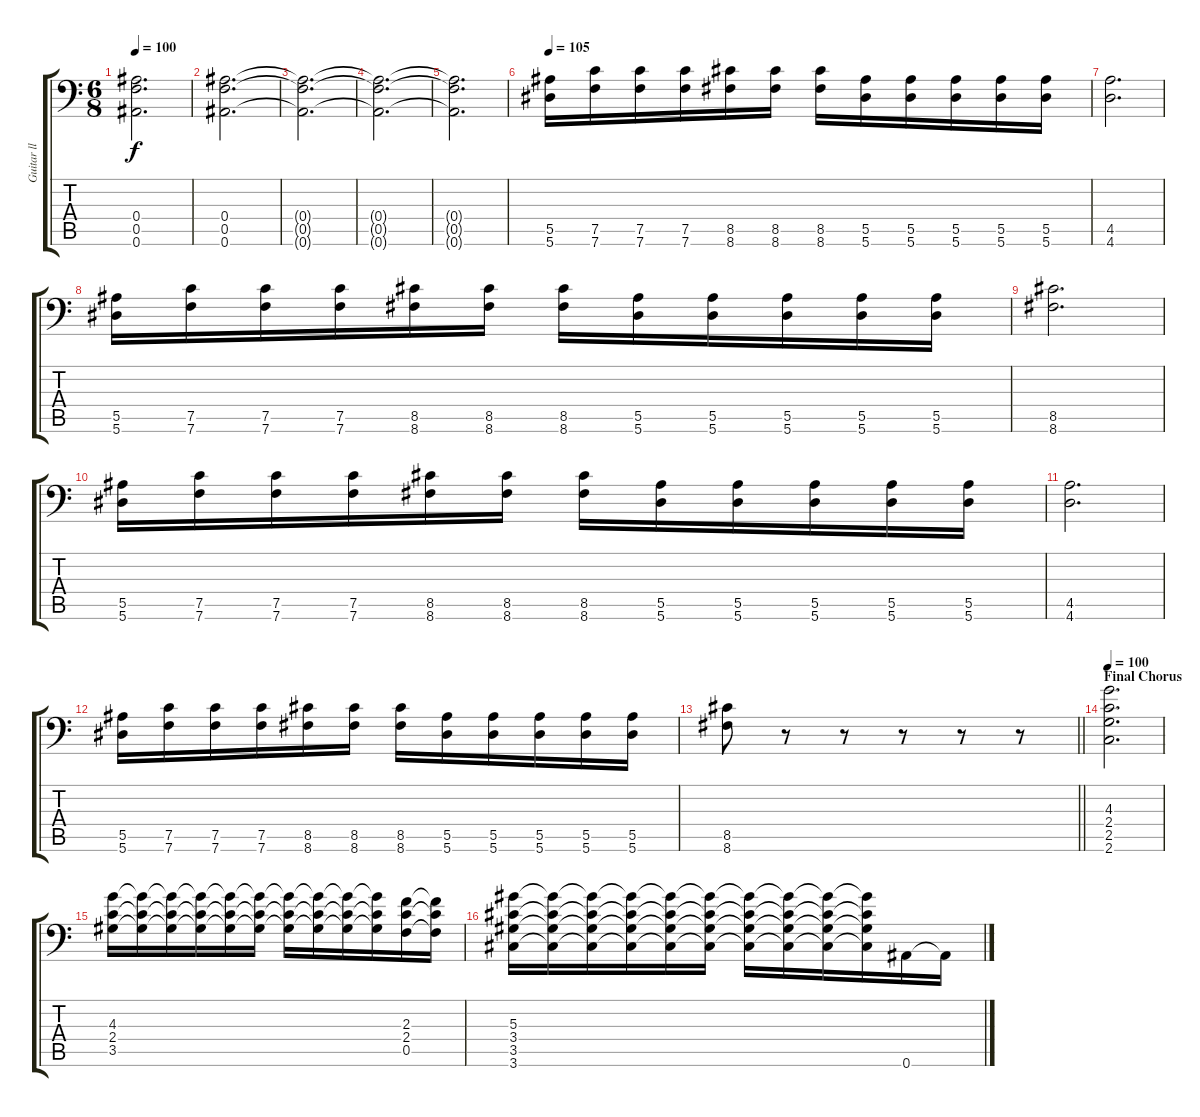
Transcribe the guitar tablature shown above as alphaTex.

\track ("Guitar ll" "Guitar ll") {instrument distortionguitar}
\staff {score tabs}
\tuning (C4 G3 Eb3 Bb2 F2 Bb1) {hide}
\ts (6 8)
\tempo 100
\clef f4
\ks c
(0.4{t} 0.5{t} 0.6{t}).2{d dy f} |
(0.4 0.5 0.6).2{d} |
(0.4{t} 0.5{t} 0.6{t}).2{d} |
(0.4{t} 0.5{t} 0.6{t}).2{d} |
(0.4{t} 0.5{t} 0.6{t}).2{d} |
\tempo 105
(5.5 5.6).16 (7.5 7.6).16 (7.5 7.6).16 (7.5 7.6).16 (8.5 8.6).16 (8.5 8.6).16 (8.5 8.6).16 (5.5 5.6).16 (5.5 5.6).16 (5.5 5.6).16 (5.5 5.6).16 (5.5 5.6).16 |
(4.5 4.6).2{d} |
(5.5 5.6).16 (7.5 7.6).16 (7.5 7.6).16 (7.5 7.6).16 (8.5 8.6).16 (8.5 8.6).16 (8.5 8.6).16 (5.5 5.6).16 (5.5 5.6).16 (5.5 5.6).16 (5.5 5.6).16 (5.5 5.6).16 |
(8.5 8.6).2{d} |
(5.5 5.6).16 (7.5 7.6).16 (7.5 7.6).16 (7.5 7.6).16 (8.5 8.6).16 (8.5 8.6).16 (8.5 8.6).16 (5.5 5.6).16 (5.5 5.6).16 (5.5 5.6).16 (5.5 5.6).16 (5.5 5.6).16 |
(4.5 4.6).2{d} |
(5.5 5.6).16 (7.5 7.6).16 (7.5 7.6).16 (7.5 7.6).16 (8.5 8.6).16 (8.5 8.6).16 (8.5 8.6).16 (5.5 5.6).16 (5.5 5.6).16 (5.5 5.6).16 (5.5 5.6).16 (5.5 5.6).16 |
\barLineRight lightlight
(8.5 8.6).8 r.8 r.8 r.8 r.8 r.8 |
\section ("" "Final Chorus")
\tempo 100
(4.3 2.4 2.5 2.6).2{d} |
(4.3 2.4 3.5).16 (4.3{t} 2.4{t} 3.5{t}).16 (4.3{t} 2.4{t} 3.5{t}).16 (4.3{t} 2.4{t} 3.5{t}).16 (4.3{t} 2.4{t} 3.5{t}).16 (4.3{t} 2.4{t} 3.5{t}).16 (4.3{t} 2.4{t} 3.5{t}).16 (4.3{t} 2.4{t} 3.5{t}).16 (4.3{t} 2.4{t} 3.5{t}).16 (4.3{t} 2.4{t} 3.5{t}).16 (2.3 2.4 0.5).16 (2.3{t} 2.4{t} 0.5{t}).16 |
(5.3 3.4 3.5 3.6).16 (5.3{t} 3.4{t} 3.5{t} 3.6{t}).16 (5.3{t} 3.4{t} 3.5{t} 3.6{t}).16 (5.3{t} 3.4{t} 3.5{t} 3.6{t}).16 (5.3{t} 3.4{t} 3.5{t} 3.6{t}).16 (5.3{t} 3.4{t} 3.5{t} 3.6{t}).16 (5.3{t} 3.4{t} 3.5{t} 3.6{t}).16 (5.3{t} 3.4{t} 3.5{t} 3.6{t}).16 (5.3{t} 3.4{t} 3.5{t} 3.6{t}).16 (5.3{t} 3.4{t} 3.5{t} 3.6{t}).16 0.6.16 0.6{ss t}.16
